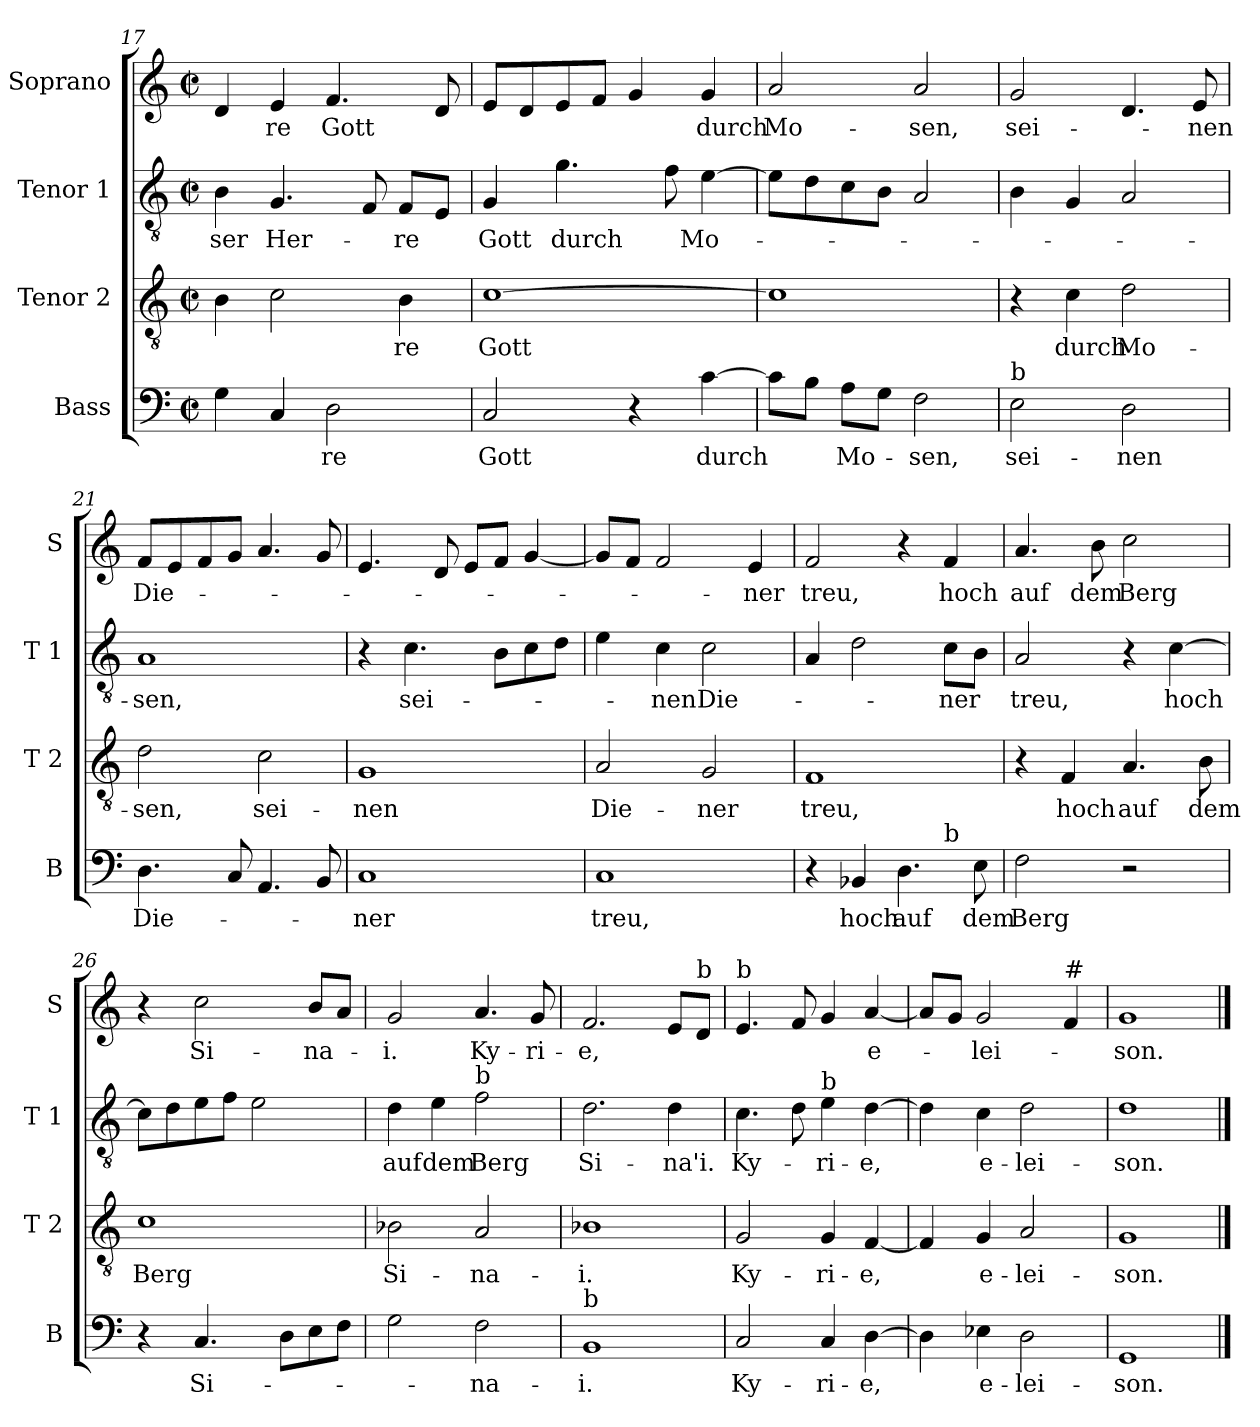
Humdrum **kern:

**kern	**text	**kern	**text	**kern	**text	**kern	**text
*part4	*part4	*part3	*part3	*part2	*part2	*part1	*part1
*staff4	*staff4	*staff3	*staff3	*staff2	*staff2	*staff1	*staff1
*I"Bass	*	*I"Tenor 2	*	*I"Tenor 1	*	*I"Soprano	*
*I'B	*	*I'T 2	*	*I'T 1	*	*I'S	*
*clefF4	*	*clefGv2	*	*clefGv2	*	*clefG2	*
*k[]	*	*k[]	*	*k[]	*	*k[]	*
*C:	*	*C:	*	*C:	*	*C:	*
*M2/2	*	*M2/2	*	*M2/2	*	*M2/2	*
*met(c|)	*	*met(c|)	*	*met(c|)	*	*met(c|)	*
=17	=17	=17	=17	=17	=17	=17	=17
!	!	!	!	!	!LO:LY:b	!	!
4G\	.	4B\	.	4B\	-ser	4d/	.
!	!	!	!	!	!LO:LY:b	!	!LO:LY:b
4C/	.	2c\	.	4.G/	Her-	4e/	-re
!	!LO:LY:b	!	!	!	!	!	!LO:LY:b
2D\	-re	.	.	.	.	4.f/	Gott
.	.	.	.	8F/	.	.	.
!	!	!	!LO:LY:b	!	!LO:LY:b	!	!
.	.	4B\	-re	8F/L	-re	.	.
.	.	.	.	8E/J	.	8d/	.
=18	=18	=18	=18	=18	=18	=18	=18
!	!LO:LY:b	!	!LO:LY:b	!	!LO:LY:b	!	!
2C/	Gott	[1c	Gott	4G/	Gott	8e/L	.
.	.	.	.	.	.	8d/	.
!	!	!	!	!	!LO:LY:b	!	!
.	.	.	.	4.g\	durch	8e/	.
.	.	.	.	.	.	8f/J	.
4r	.	.	.	.	.	4g/	.
.	.	.	.	8f\	.	.	.
!	!LO:LY:b	!	!	!	!LO:LY:b	!	!LO:LY:b
[4c\	durch	.	.	[4e\	Mo-	4g/	durch
!!LO:LB:g=z
=19	=19	=19	=19	=19	=19	=19	=19
!	!	!	!	!	!	!	!LO:LY:b
8c\L]	.	1c]	.	8e\L]	.	2a/	Mo-
8B\J	.	.	.	8d\	.	.	.
!	!LO:LY:b	!	!	!	!	!	!
8A\L	Mo-	.	.	8c\	.	.	.
8G\J	.	.	.	8B\J	.	.	.
!	!LO:LY:b	!	!	!	!	!	!LO:LY:b
2F\	-sen,	.	.	2A/	.	2a/	-sen,
=20	=20	=20	=20	=20	=20	=20	=20
!LO:TX:a:t=b	!	!	!	!	!	!	!
!	!LO:LY:b	!	!	!	!	!	!LO:LY:b
2E\	sei-	4r	.	4B\	.	2g/	sei-
!	!	!	!LO:LY:b	!	!	!	!
.	.	4c\	durch	4G/	.	.	.
!	!LO:LY:b	!	!LO:LY:b	!	!	!	!
2D\	-nen	2d\	Mo-	2A/	.	4.d/	.
!	!	!	!	!	!	!	!LO:LY:b
.	.	.	.	.	.	8e/	-nen
=21	=21	=21	=21	=21	=21	=21	=21
!	!LO:LY:b	!	!LO:LY:b	!	!LO:LY:b	!	!LO:LY:b
4.D\	Die-	2d\	-sen,	1A	-sen,	8f/L	Die-
.	.	.	.	.	.	8e/	.
.	.	.	.	.	.	8f/	.
8C/	.	.	.	.	.	8g/J	.
!	!	!	!LO:LY:b	!	!	!	!
4.AA/	.	2c\	sei-	.	.	4.a/	.
8BB/	.	.	.	.	.	8g/	.
=22	=22	=22	=22	=22	=22	=22	=22
!	!LO:LY:b	!	!LO:LY:b	!	!	!	!
1C	-ner	1G	-nen	4r	.	4.e/	.
!	!	!	!	!	!LO:LY:b	!	!
.	.	.	.	4.c\	sei-	.	.
.	.	.	.	.	.	8d/	.
.	.	.	.	.	.	8e/L	.
.	.	.	.	8B\L	.	8f/J	.
.	.	.	.	8c\	.	[4g/	.
.	.	.	.	8d\J	.	.	.
=23	=23	=23	=23	=23	=23	=23	=23
!	!LO:LY:b	!	!LO:LY:b	!	!	!	!
1C	treu,	2A/	Die-	4e\	.	8g/L]	.
.	.	.	.	.	.	8f/J	.
!	!	!	!	!	!LO:LY:b	!	!
.	.	.	.	4c\	-nen	2f/	.
!	!	!	!LO:LY:b	!	!LO:LY:b	!	!
.	.	2G/	-ner	2c\	Die-	.	.
!	!	!	!	!	!	!	!LO:LY:b
.	.	.	.	.	.	4e/	-ner
=24	=24	=24	=24	=24	=24	=24	=24
!	!	!	!LO:LY:b	!	!	!	!LO:LY:b
*^	*	*	*	*	*	*	*
4r	2.ryy	.	1F	treu,	4A/	.	2f/	treu,
!	!	!LO:LY:b	!	!	!	!	!	!
4BB-X/	.	hoch	.	.	2d\	.	.	.
!	!	!LO:LY:b	!	!	!	!	!	!
4.D\	.	auf	.	.	.	.	4r	.
!	!LO:TX:a:t=b	!	!	!	!	!	!	!
!	!	!	!	!	!	!LO:LY:b	!	!LO:LY:b
.	4ryy	.	.	.	8c\L	-ner	4f/	hoch
!	!	!LO:LY:b	!	!	!	!	!	!
8E\	.	dem	.	.	8B\J	.	.	.
!!LO:LB:g=z
=25	=25	=25	=25	=25	=25	=25	=25	=25
!	!	!LO:LY:b	!	!	!	!LO:LY:b	!	!LO:LY:b
*v	*v	*	*	*	*	*	*	*
2F\	Berg	4r	.	2A/	treu,	4.a/	auf
!	!	!	!LO:LY:b	!	!	!	!
.	.	4F/	hoch	.	.	.	.
!	!	!	!	!	!	!	!LO:LY:b
.	.	.	.	.	.	8b\	dem
!	!	!	!LO:LY:b	!	!	!	!LO:LY:b
2r	.	4.A/	auf	4r	.	2cc\	Berg
!	!	!	!	!	!LO:LY:b	!	!
.	.	.	.	[4c\	hoch	.	.
!	!	!	!LO:LY:b	!	!	!	!
.	.	8B\	dem	.	.	.	.
=26	=26	=26	=26	=26	=26	=26	=26
!	!	!	!LO:LY:b	!	!	!	!
4r	.	1c	Berg	8c\L]	.	4r	.
.	.	.	.	8d\	.	.	.
!	!LO:LY:b	!	!	!	!	!	!LO:LY:b
4.C/	Si-	.	.	8e\	.	2cc\	Si-
.	.	.	.	8f\J	.	.	.
.	.	.	.	2e\	.	.	.
8D\L	.	.	.	.	.	.	.
!	!	!	!	!	!	!	!LO:LY:b
8E\	.	.	.	.	.	8b/L	-na-
8F\J	.	.	.	.	.	8a/J	.
=27	=27	=27	=27	=27	=27	=27	=27
!	!	!	!LO:LY:b	!	!LO:LY:b	!	!LO:LY:b
2G\	.	2B-X\	Si-	4d\	auf	2g/	-i.
!	!	!	!	!	!LO:LY:b	!	!
.	.	.	.	4e\	dem	.	.
!	!	!	!	!LO:TX:a:t=b	!	!	!
!	!LO:LY:b	!	!LO:LY:b	!	!LO:LY:b	!	!LO:LY:b
2F\	-na-	2A/	-na-	2f\	Berg	4.a/	Ky-
!	!	!	!	!	!	!	!LO:LY:b
.	.	.	.	.	.	8g/	-ri-
=28	=28	=28	=28	=28	=28	=28	=28
!LO:TX:a:t=b	!	!	!	!	!	!	!
!	!LO:LY:b	!	!LO:LY:b	!	!LO:LY:b	!	!LO:LY:b
1BB	-i.	1B-X	-i.	2.d\	Si-	2.f/	-e,
!	!	!	!	!	!LO:LY:b	!	!
.	.	.	.	4d\	-na'i.	8e/L	.
!	!	!	!	!	!	!LO:TX:a:t=b	!
.	.	.	.	.	.	8d/J	.
=29	=29	=29	=29	=29	=29	=29	=29
!	!	!	!	!	!	!LO:TX:a:t=b	!
!	!LO:LY:b	!	!LO:LY:b	!	!LO:LY:b	!	!
2C/	Ky-	2G/	Ky-	4.c\	Ky-	4.e/	.
.	.	.	.	8d\	.	8f/	.
!	!	!	!	!LO:TX:a:t=b	!	!	!
!	!LO:LY:b	!	!LO:LY:b	!	!LO:LY:b	!	!
4C/	-ri-	4G/	-ri-	4e\	-ri-	4g/	.
!	!LO:LY:b	!	!LO:LY:b	!	!LO:LY:b	!	!LO:LY:b
[4D\	-e,	[4F/	-e,	[4d\	-e,	[4a/	e-
=30	=30	=30	=30	=30	=30	=30	=30
4D\]	.	4F/]	.	4d\]	.	8a/L]	.
.	.	.	.	.	.	8g/J	.
!	!LO:LY:b	!	!LO:LY:b	!	!LO:LY:b	!	!LO:LY:b
4E-X\	e-	4G/	e-	4c\	e-	2g/	-lei-
!	!LO:LY:b	!	!LO:LY:b	!	!LO:LY:b	!	!
2D\	-lei-	2A/	-lei-	2d\	-lei-	.	.
!	!	!	!	!	!	!LO:TX:a:t=#	!
.	.	.	.	.	.	4f/	.
=31	=31	=31	=31	=31	=31	=31	=31
!	!LO:LY:b	!	!LO:LY:b	!	!LO:LY:b	!	!LO:LY:b
1GG	-son.	1G	-son.	1d	-son.	1g	-son.
==	==	==	==	==	==	==	==
*-	*-	*-	*-	*-	*-	*-	*-
